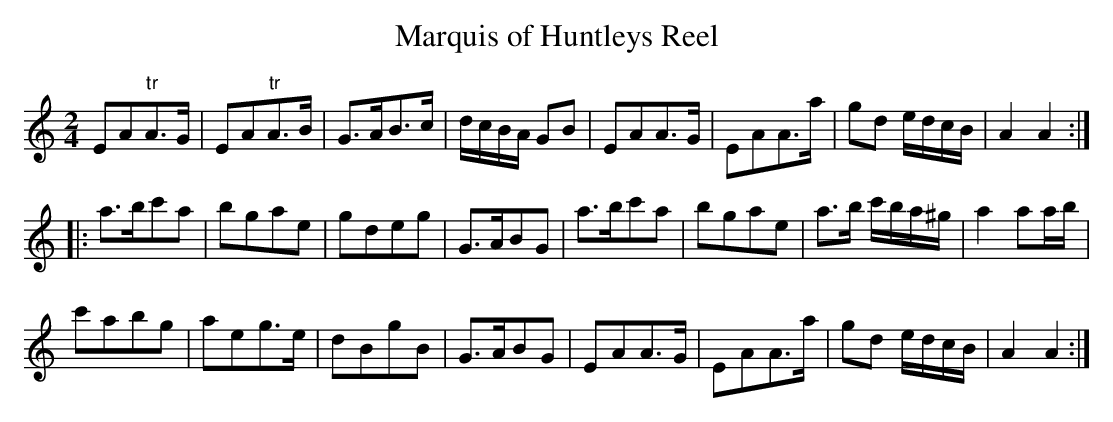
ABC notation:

X:1
T:Marquis of Huntleys Reel
M:2/4
L:1/8
K:Am
EA"tr"A>G| EA"tr"A>B| G>AB>c| d/c/B/A/ GB|\
EAA>G| EAA>a| gd e/d/c/B/| A2 A2::
a>bc'a| bgae| gdeg| G>ABG|\
a>bc'a| bgae| a>b c'/b/a/^g/| a2 aa/b/|
c'abg| aeg>e| dBgB| G>ABG|\
EAA>G| EAA>a| gd e/d/c/B/| A2 A2:|
